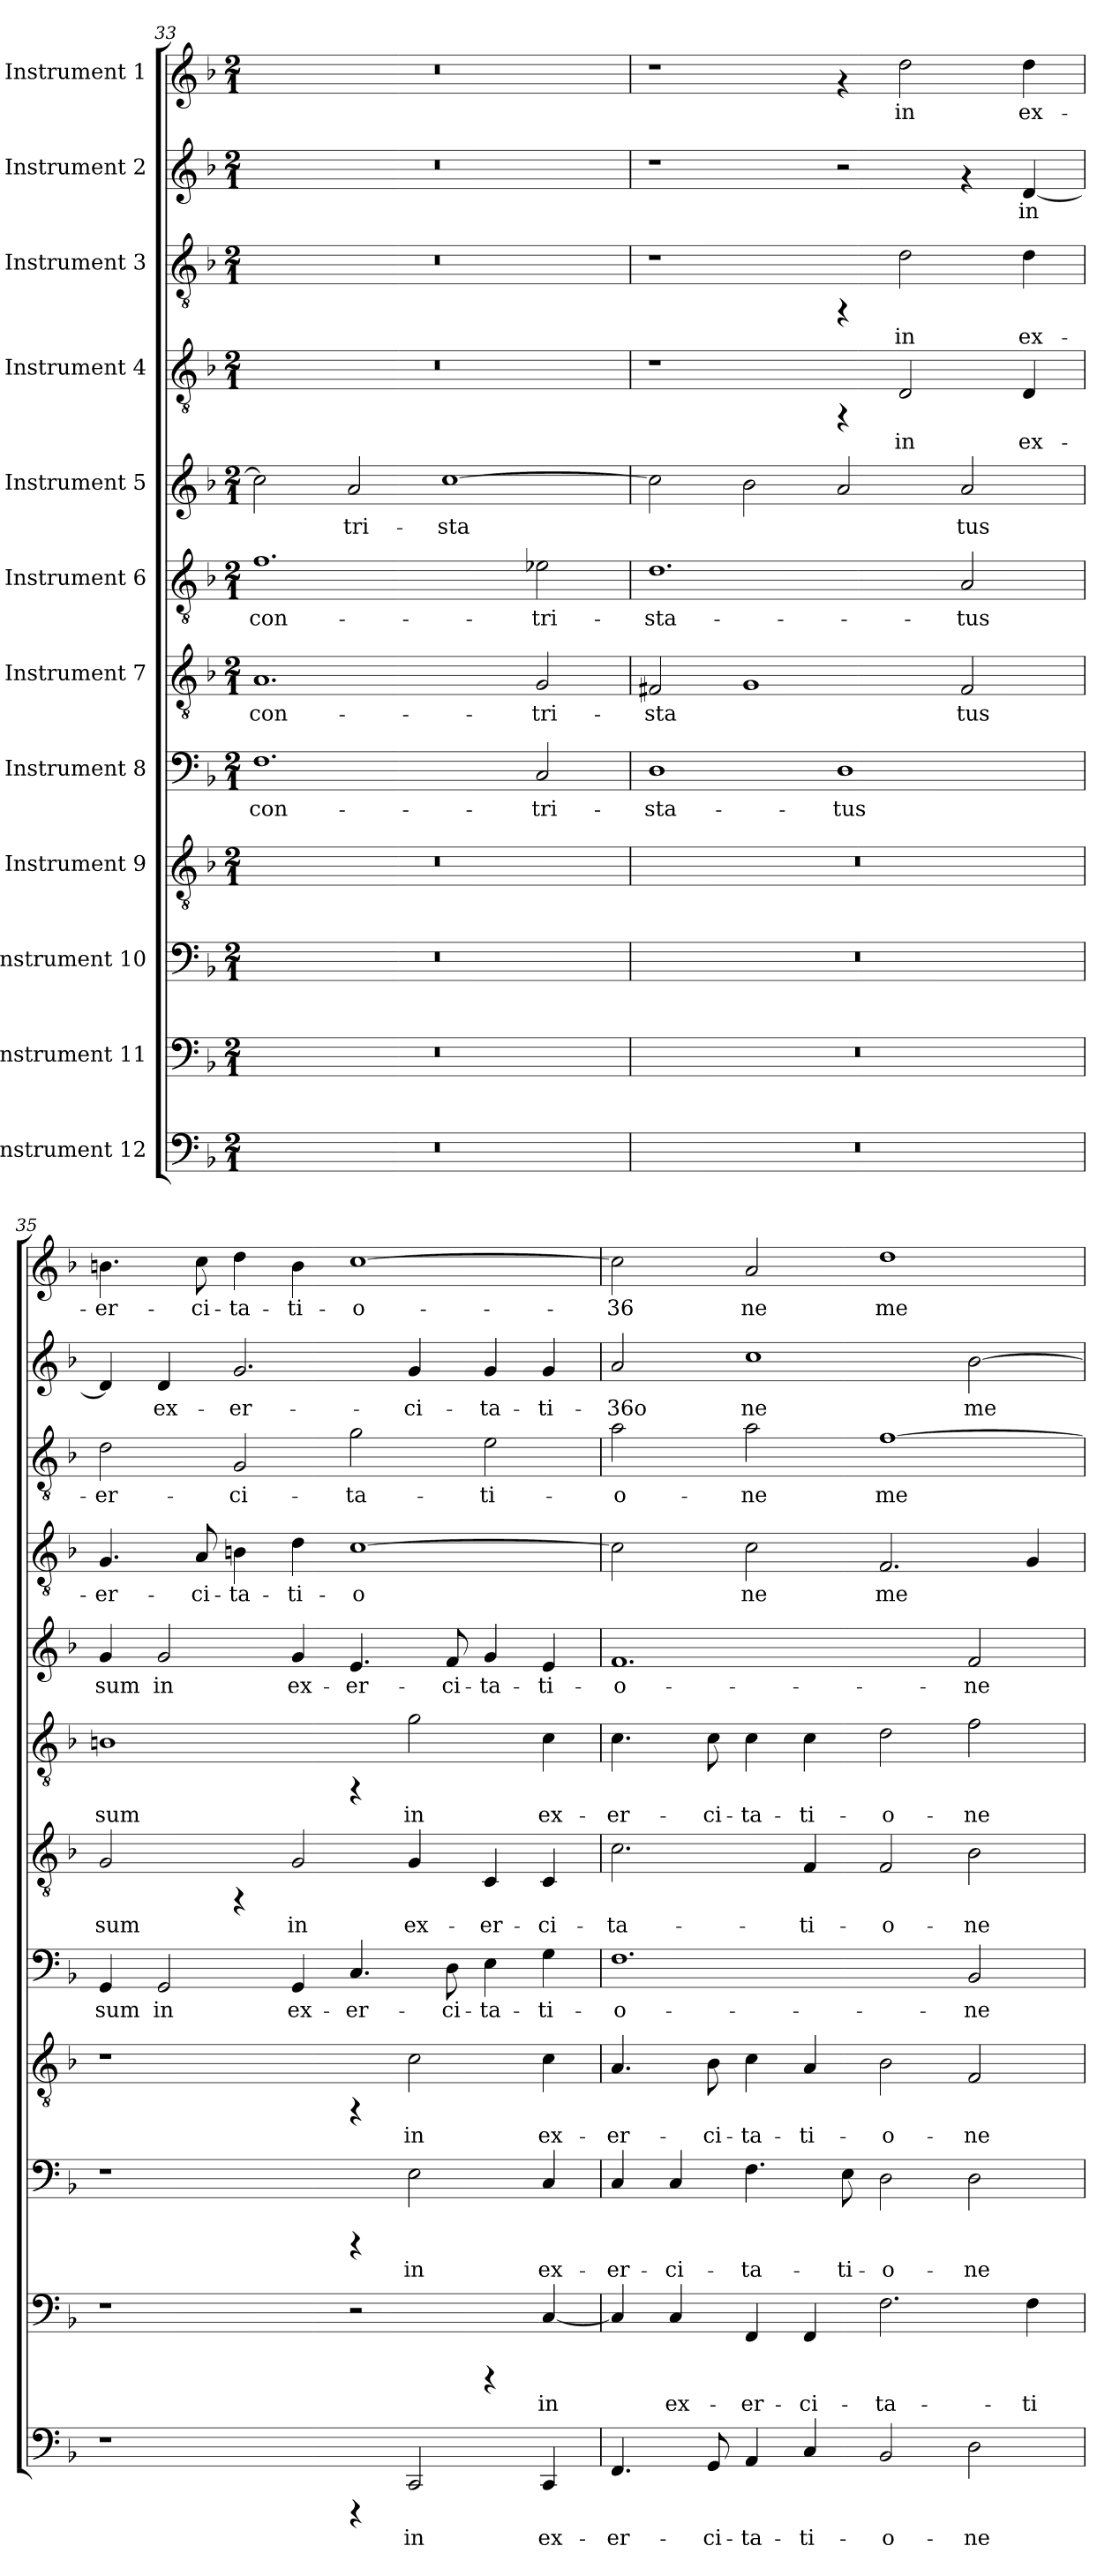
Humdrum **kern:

**kern	**text	**kern	**text	**kern	**text	**kern	**text	**kern	**text	**kern	**text	**kern	**text	**kern	**text	**kern	**text	**kern	**text	**kern	**text	**kern	**text
*part12	*part12	*part11	*part11	*part10	*part10	*part9	*part9	*part8	*part8	*part7	*part7	*part6	*part6	*part5	*part5	*part4	*part4	*part3	*part3	*part2	*part2	*part1	*part1
*staff12	*staff12	*staff11	*staff11	*staff10	*staff10	*staff9	*staff9	*staff8	*staff8	*staff7	*staff7	*staff6	*staff6	*staff5	*staff5	*staff4	*staff4	*staff3	*staff3	*staff2	*staff2	*staff1	*staff1
*I"Instrument 12	*	*I"Instrument 11	*	*I"Instrument 10	*	*I"Instrument 9	*	*I"Instrument 8	*	*I"Instrument 7	*	*I"Instrument 6	*	*I"Instrument 5	*	*I"Instrument 4	*	*I"Instrument 3	*	*I"Instrument 2	*	*I"Instrument 1	*
*clefF4	*	*clefF4	*	*clefF4	*	*clefGv2	*	*clefF4	*	*clefGv2	*	*clefGv2	*	*clefG2	*	*clefGv2	*	*clefGv2	*	*clefG2	*	*clefG2	*
*k[b-]	*	*k[b-]	*	*k[b-]	*	*k[b-]	*	*k[b-]	*	*k[b-]	*	*k[b-]	*	*k[b-]	*	*k[b-]	*	*k[b-]	*	*k[b-]	*	*k[b-]	*
*F:	*	*F:	*	*F:	*	*F:	*	*F:	*	*F:	*	*F:	*	*F:	*	*F:	*	*F:	*	*F:	*	*F:	*
*M2/1	*	*M2/1	*	*M2/1	*	*M2/1	*	*M2/1	*	*M2/1	*	*M2/1	*	*M2/1	*	*M2/1	*	*M2/1	*	*M2/1	*	*M2/1	*
=33	=33	=33	=33	=33	=33	=33	=33	=33	=33	=33	=33	=33	=33	=33	=33	=33	=33	=33	=33	=33	=33	=33	=33
!	!	!	!	!	!	!	!	!	!LO:LY:b:cj	!	!LO:LY:b:cj	!	!LO:LY:b:cj	!	!LO:LY:b:cj	!	!	!	!	!	!	!	!
0r	.	0r	.	0r	.	0r	.	1.F	con-	1.A	con-	1.f	con-	2cc\]	--	0r	.	0r	.	0r	.	0r	.
!	!	!	!	!	!	!	!	!	!	!	!	!	!	!	!LO:LY:b:cj	!	!	!	!	!	!	!	!
.	.	.	.	.	.	.	.	.	.	.	.	.	.	2a/	-tri-	.	.	.	.	.	.	.	.
!	!	!	!	!	!	!	!	!	!	!	!	!	!	!	!LO:LY:b:cj	!	!	!	!	!	!	!	!
.	.	.	.	.	.	.	.	.	.	.	.	.	.	[>1cc	-sta-	.	.	.	.	.	.	.	.
!	!	!	!	!	!	!	!	!	!LO:LY:b:cj	!	!LO:LY:b:cj	!	!LO:LY:b:cj	!	!	!	!	!	!	!	!	!	!
.	.	.	.	.	.	.	.	2C/	-tri-	2G/	-tri-	2e-X\	-tri-	.	.	.	.	.	.	.	.	.	.
=34	=34	=34	=34	=34	=34	=34	=34	=34	=34	=34	=34	=34	=34	=34	=34	=34	=34	=34	=34	=34	=34	=34	=34
!	!	!	!	!	!	!	!	!	!LO:LY:b:cj	!	!LO:LY:b:cj	!	!LO:LY:b:cj	!	!LO:LY:b:cj	!	!	!	!	!	!	!	!
0r	.	0r	.	0r	.	0r	.	1D	-sta-	2F#X/	-sta-	1.d	-sta-	2cc\]	--	1r	.	1r	.	1r	.	1r	.
!	!	!	!	!	!	!	!	!	!	!	!LO:LY:b:cj	!	!	!	!LO:LY:b:cj	!	!	!	!	!	!	!	!
.	.	.	.	.	.	.	.	.	.	1G	--	.	.	2b-\	--	.	.	.	.	.	.	.	.
!	!	!	!	!	!	!	!	!	!LO:LY:b:cj	!	!	!	!	!	!LO:LY:b:cj	!	!	!	!	!	!	!	!
.	.	.	.	.	.	.	.	1D	-tus	.	.	.	.	2a/	--	4rFF	.	4rFF	.	2r	.	4rf	.
!	!	!	!	!	!	!	!	!	!	!	!	!	!	!	!	!	!LO:LY:b:cj	!	!LO:LY:b:cj	!	!	!	!LO:LY:b:cj
.	.	.	.	.	.	.	.	.	.	.	.	.	.	.	.	2D/	in	2d\	in	.	.	2dd\	in
!	!	!	!	!	!	!	!	!	!	!	!LO:LY:b:cj	!	!LO:LY:b:cj	!	!LO:LY:b:cj	!	!	!	!	!	!	!	!
.	.	.	.	.	.	.	.	.	.	2F#/	-tus	2A/	-tus	2a/	-tus	.	.	.	.	4rf	.	.	.
!	!	!	!	!	!	!	!	!	!	!	!	!	!	!	!	!	!LO:LY:b:cj	!	!LO:LY:b:cj	!	!LO:LY:b:cj	!	!LO:LY:b:cj
.	.	.	.	.	.	.	.	.	.	.	.	.	.	.	.	4D/	ex-	4d\	ex-	[<4d/	in	4dd\	ex-
=35	=35	=35	=35	=35	=35	=35	=35	=35	=35	=35	=35	=35	=35	=35	=35	=35	=35	=35	=35	=35	=35	=35	=35
!	!	!	!	!	!	!	!	!	!LO:LY:b:cj	!	!LO:LY:b:cj	!	!LO:LY:b:cj	!	!LO:LY:b:cj	!	!LO:LY:b:cj	!	!LO:LY:b:cj	!	!LO:LY:b:cj	!	!LO:LY:b:cj
1r	.	1r	.	1r	.	1r	.	4GG/	sum	2G/	sum	1Bn	sum	4g/	sum	4.G/	-er-	2d\	-er-	4d/]	.	4.bn\	-er-
!	!	!	!	!	!	!	!	!	!LO:LY:b:cj	!	!	!	!	!	!LO:LY:b:cj	!	!	!	!	!	!LO:LY:b:cj	!	!
.	.	.	.	.	.	.	.	2GG/	in	.	.	.	.	2g/	in	.	.	.	.	4d/	ex-	.	.
!	!	!	!	!	!	!	!	!	!	!	!	!	!	!	!	!	!LO:LY:b:cj	!	!	!	!	!	!LO:LY:b:cj
.	.	.	.	.	.	.	.	.	.	.	.	.	.	.	.	8A/	-ci-	.	.	.	.	8cc\	-ci-
!	!	!	!	!	!	!	!	!	!	!	!	!	!	!	!	!	!LO:LY:b:cj	!	!LO:LY:b:cj	!	!LO:LY:b:cj	!	!LO:LY:b:cj
.	.	.	.	.	.	.	.	.	.	4rFF	.	.	.	.	.	4Bn\	-ta-	2G/	-ci-	2.g/	-er-	4dd\	-ta-
!	!	!	!	!	!	!	!	!	!LO:LY:b:cj	!	!LO:LY:b:cj	!	!	!	!LO:LY:b:cj	!	!LO:LY:b:cj	!	!	!	!	!	!LO:LY:b:cj
.	.	.	.	.	.	.	.	4GG/	ex-	2G/	in	.	.	4g/	ex-	4d\	-ti-	.	.	.	.	4b\	-ti-
!	!	!	!	!	!	!	!	!	!LO:LY:b:cj	!	!	!	!	!	!LO:LY:b:cj	!	!LO:LY:b:cj	!	!LO:LY:b:cj	!	!	!	!LO:LY:b:cj
4rCCC	.	2r	.	4rCCC	.	4rFF	.	4.C/	-er-	.	.	4rFF	.	4.e/	-er-	[>1c	-o-	2g\	-ta-	.	.	[>1cc	-o-
!	!LO:LY:b:cj	!	!	!	!LO:LY:b:cj	!	!LO:LY:b:cj	!	!	!	!LO:LY:b:cj	!	!LO:LY:b:cj	!	!	!	!	!	!	!	!LO:LY:b:cj	!	!
2CC/	in	.	.	2E\	in	2c\	in	.	.	4G/	ex-	2g\	in	.	.	.	.	.	.	4g/	-ci-	.	.
!	!	!	!	!	!	!	!	!	!LO:LY:b:cj	!	!	!	!	!	!LO:LY:b:cj	!	!	!	!	!	!	!	!
.	.	.	.	.	.	.	.	8D\	-ci-	.	.	.	.	8f/	-ci-	.	.	.	.	.	.	.	.
!	!	!	!	!	!	!	!	!	!LO:LY:b:cj	!	!LO:LY:b:cj	!	!	!	!LO:LY:b:cj	!	!	!	!LO:LY:b:cj	!	!LO:LY:b:cj	!	!
.	.	4rCCC	.	.	.	.	.	4E\	-ta-	4C/	-er-	.	.	4g/	-ta-	.	.	2e\	-ti-	4g/	-ta-	.	.
!	!LO:LY:b:cj	!	!LO:LY:b:cj	!	!LO:LY:b:cj	!	!LO:LY:b:cj	!	!LO:LY:b:cj	!	!LO:LY:b:cj	!	!LO:LY:b:cj	!	!LO:LY:b:cj	!	!	!	!	!	!LO:LY:b:cj	!	!
4CC/	ex-	[<4C/	in	4C/	ex-	4c\	ex-	4G\	-ti-	4C/	-ci-	4c\	ex-	4e/	-ti-	.	.	.	.	4g/	-ti-	.	.
!!LO:PB:g=z
=36	=36	=36	=36	=36	=36	=36	=36	=36	=36	=36	=36	=36	=36	=36	=36	=36	=36	=36	=36	=36	=36	=36	=36
!	!LO:LY:b:cj	!	!LO:LY:b:cj	!	!LO:LY:b:cj	!	!LO:LY:b:cj	!	!LO:LY:b:cj	!	!LO:LY:b:cj	!	!LO:LY:b:cj	!	!LO:LY:b:cj	!	!LO:LY:b:cj	!	!LO:LY:b:cj	!	!LO:LY:b:cj	!	!LO:LY:b:cj
4.FF/	-er-	4C/]	.	4C/	-er-	4.A/	-er-	1.F	-o-	2.c\	-ta-	4.c\	-er-	1.f	-o-	2c\]	--	2a\	-o-	2a/	-36o	2cc\]	-36
!	!	!	!LO:LY:b:cj	!	!LO:LY:b:cj	!	!	!	!	!	!	!	!	!	!	!	!	!	!	!	!	!	!
.	.	4C/	ex-	4C/	-ci-	.	.	.	.	.	.	.	.	.	.	.	.	.	.	.	.	.	.
!	!LO:LY:b:cj	!	!	!	!	!	!LO:LY:b:cj	!	!	!	!	!	!LO:LY:b:cj	!	!	!	!	!	!	!	!	!	!
8GG/	-ci-	.	.	.	.	8B-\	-ci-	.	.	.	.	8c\	-ci-	.	.	.	.	.	.	.	.	.	.
!	!LO:LY:b:cj	!	!LO:LY:b:cj	!	!LO:LY:b:cj	!	!LO:LY:b:cj	!	!	!	!	!	!LO:LY:b:cj	!	!	!	!LO:LY:b:cj	!	!LO:LY:b:cj	!	!LO:LY:b:cj	!	!LO:LY:b:cj
4AA/	-ta-	4FF/	-er-	4.F\	-ta-	4c\	-ta-	.	.	.	.	4c\	-ta-	.	.	2c\	-ne	2a\	-ne	1cc	ne	2a/	ne
!	!LO:LY:b:cj	!	!LO:LY:b:cj	!	!	!	!LO:LY:b:cj	!	!	!	!LO:LY:b:cj	!	!LO:LY:b:cj	!	!	!	!	!	!	!	!	!	!
4C/	-ti-	4FF/	-ci-	.	.	4A/	-ti-	.	.	4F/	-ti-	4c\	-ti-	.	.	.	.	.	.	.	.	.	.
!	!	!	!	!	!LO:LY:b:cj	!	!	!	!	!	!	!	!	!	!	!	!	!	!	!	!	!	!
.	.	.	.	8E\	-ti-	.	.	.	.	.	.	.	.	.	.	.	.	.	.	.	.	.	.
!	!LO:LY:b:cj	!	!LO:LY:b:cj	!	!LO:LY:b:cj	!	!LO:LY:b:cj	!	!	!	!LO:LY:b:cj	!	!LO:LY:b:cj	!	!	!	!LO:LY:b:cj	!	!LO:LY:b:cj	!	!	!	!LO:LY:b:cj
2BB-/	-o-	2.F\	-ta-	2D\	-o-	2B-\	-o-	.	.	2F/	-o-	2d\	-o-	.	.	2.F/	me-	[>1f	me-	.	.	1dd	me-
!	!LO:LY:b:cj	!	!	!	!LO:LY:b:cj	!	!LO:LY:b:cj	!	!LO:LY:b:cj	!	!LO:LY:b:cj	!	!LO:LY:b:cj	!	!LO:LY:b:cj	!	!	!	!	!	!LO:LY:b:cj	!	!
2D\	-ne	.	.	2D\	-ne	2F/	-ne	2BB-/	-ne	2B-\	-ne	2f\	-ne	2f/	-ne	.	.	.	.	[>2b-\	me-	.	.
!	!	!	!LO:LY:b:cj	!	!	!	!	!	!	!	!	!	!	!	!	!	!LO:LY:b:cj	!	!	!	!	!	!
.	.	4F\	-ti-	.	.	.	.	.	.	.	.	.	.	.	.	4G/	--	.	.	.	.	.	.
=	=	=	=	=	=	=	=	=	=	=	=	=	=	=	=	=	=	=	=	=	=	=	=
*-	*-	*-	*-	*-	*-	*-	*-	*-	*-	*-	*-	*-	*-	*-	*-	*-	*-	*-	*-	*-	*-	*-	*-
